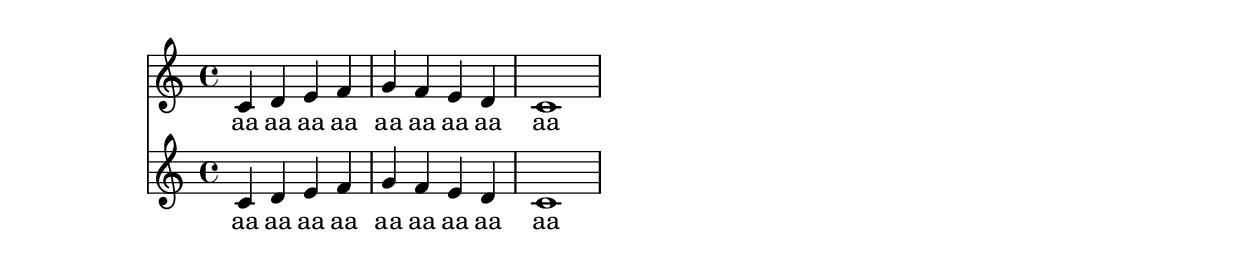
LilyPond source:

%% Do not edit this file; it is auto-generated from LSR http://lsr.dsi.unimi.it
%% This file is in the public domain.
\version "2.11.53"

\header {
  lsrtags = "text, vocal-music, spacing"

  texidoces = "
Este fragmento de código muestra cómo situar la línea de base de la
letra más cerca del pentagrama.

"
  doctitlees = "Ajuste del especiado vertical de la letra"

  texidoc = "
This snippet shows how to bring the lyrics line closer to the staff.

"
  doctitle = "Adjusting lyrics vertical spacing"
} % begin verbatim
% Default layout:
<<
  \new Staff \new Voice = melody \relative c' {
    c4 d e f
    g4 f e d
    c1
  }
  \new Lyrics \lyricsto melody { aa aa aa aa aa aa aa aa aa }

% Reducing the minimum space below the staff and above the lyrics:
  \new Staff \with {
    \override VerticalAxisGroup #'minimum-Y-extent = #'(-1 . 4)
  }
  \new Voice = melody \relative c' {
    c4 d e f
    g4 f e d
    c1
  }
  \new Lyrics \with {
    \override VerticalAxisGroup #'minimum-Y-extent = #'(-1.2 . 1)
  }
  \lyricsto melody { aa aa aa aa aa aa aa aa aa }
>>
